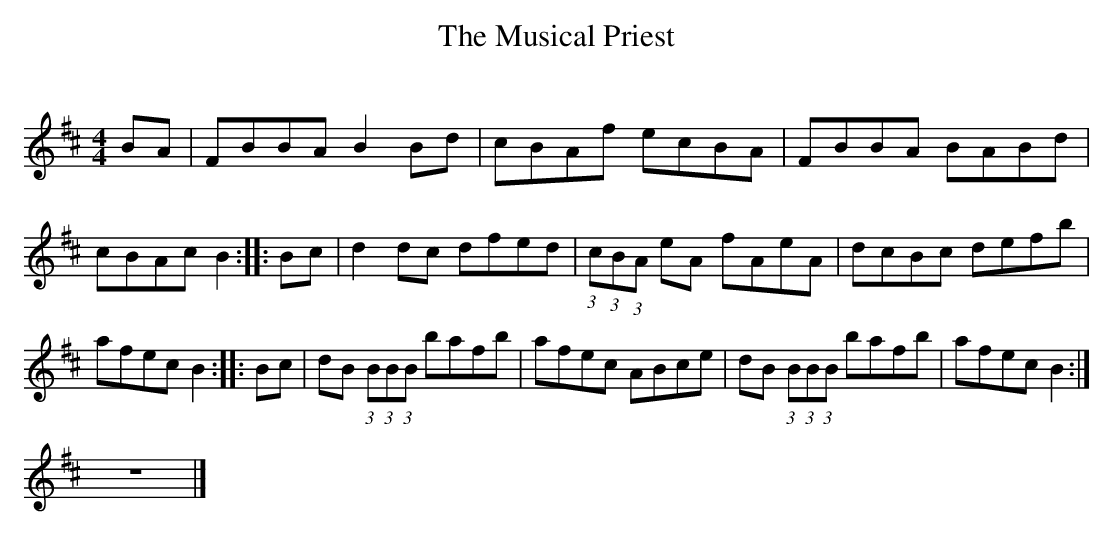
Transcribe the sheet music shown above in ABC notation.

X:1
T:The Musical Priest
C:
M:4/4
L:1/8
K:Bm
BA |FBBA B2 Bd |cBAf ecBA |FBBA BABd |cBAc B2 ::Bc |d2 dc dfed |(3:2:1c(3:2:1B(3:2:1A eA fAeA |dcBc defb |afec B2 ::Bc |dB (3:2:1B(3:2:1B(3:2:1B bafb |afec ABce |dB (3:2:1B(3:2:1B(3:2:1B bafb |afec B2 :|
z8 |]
